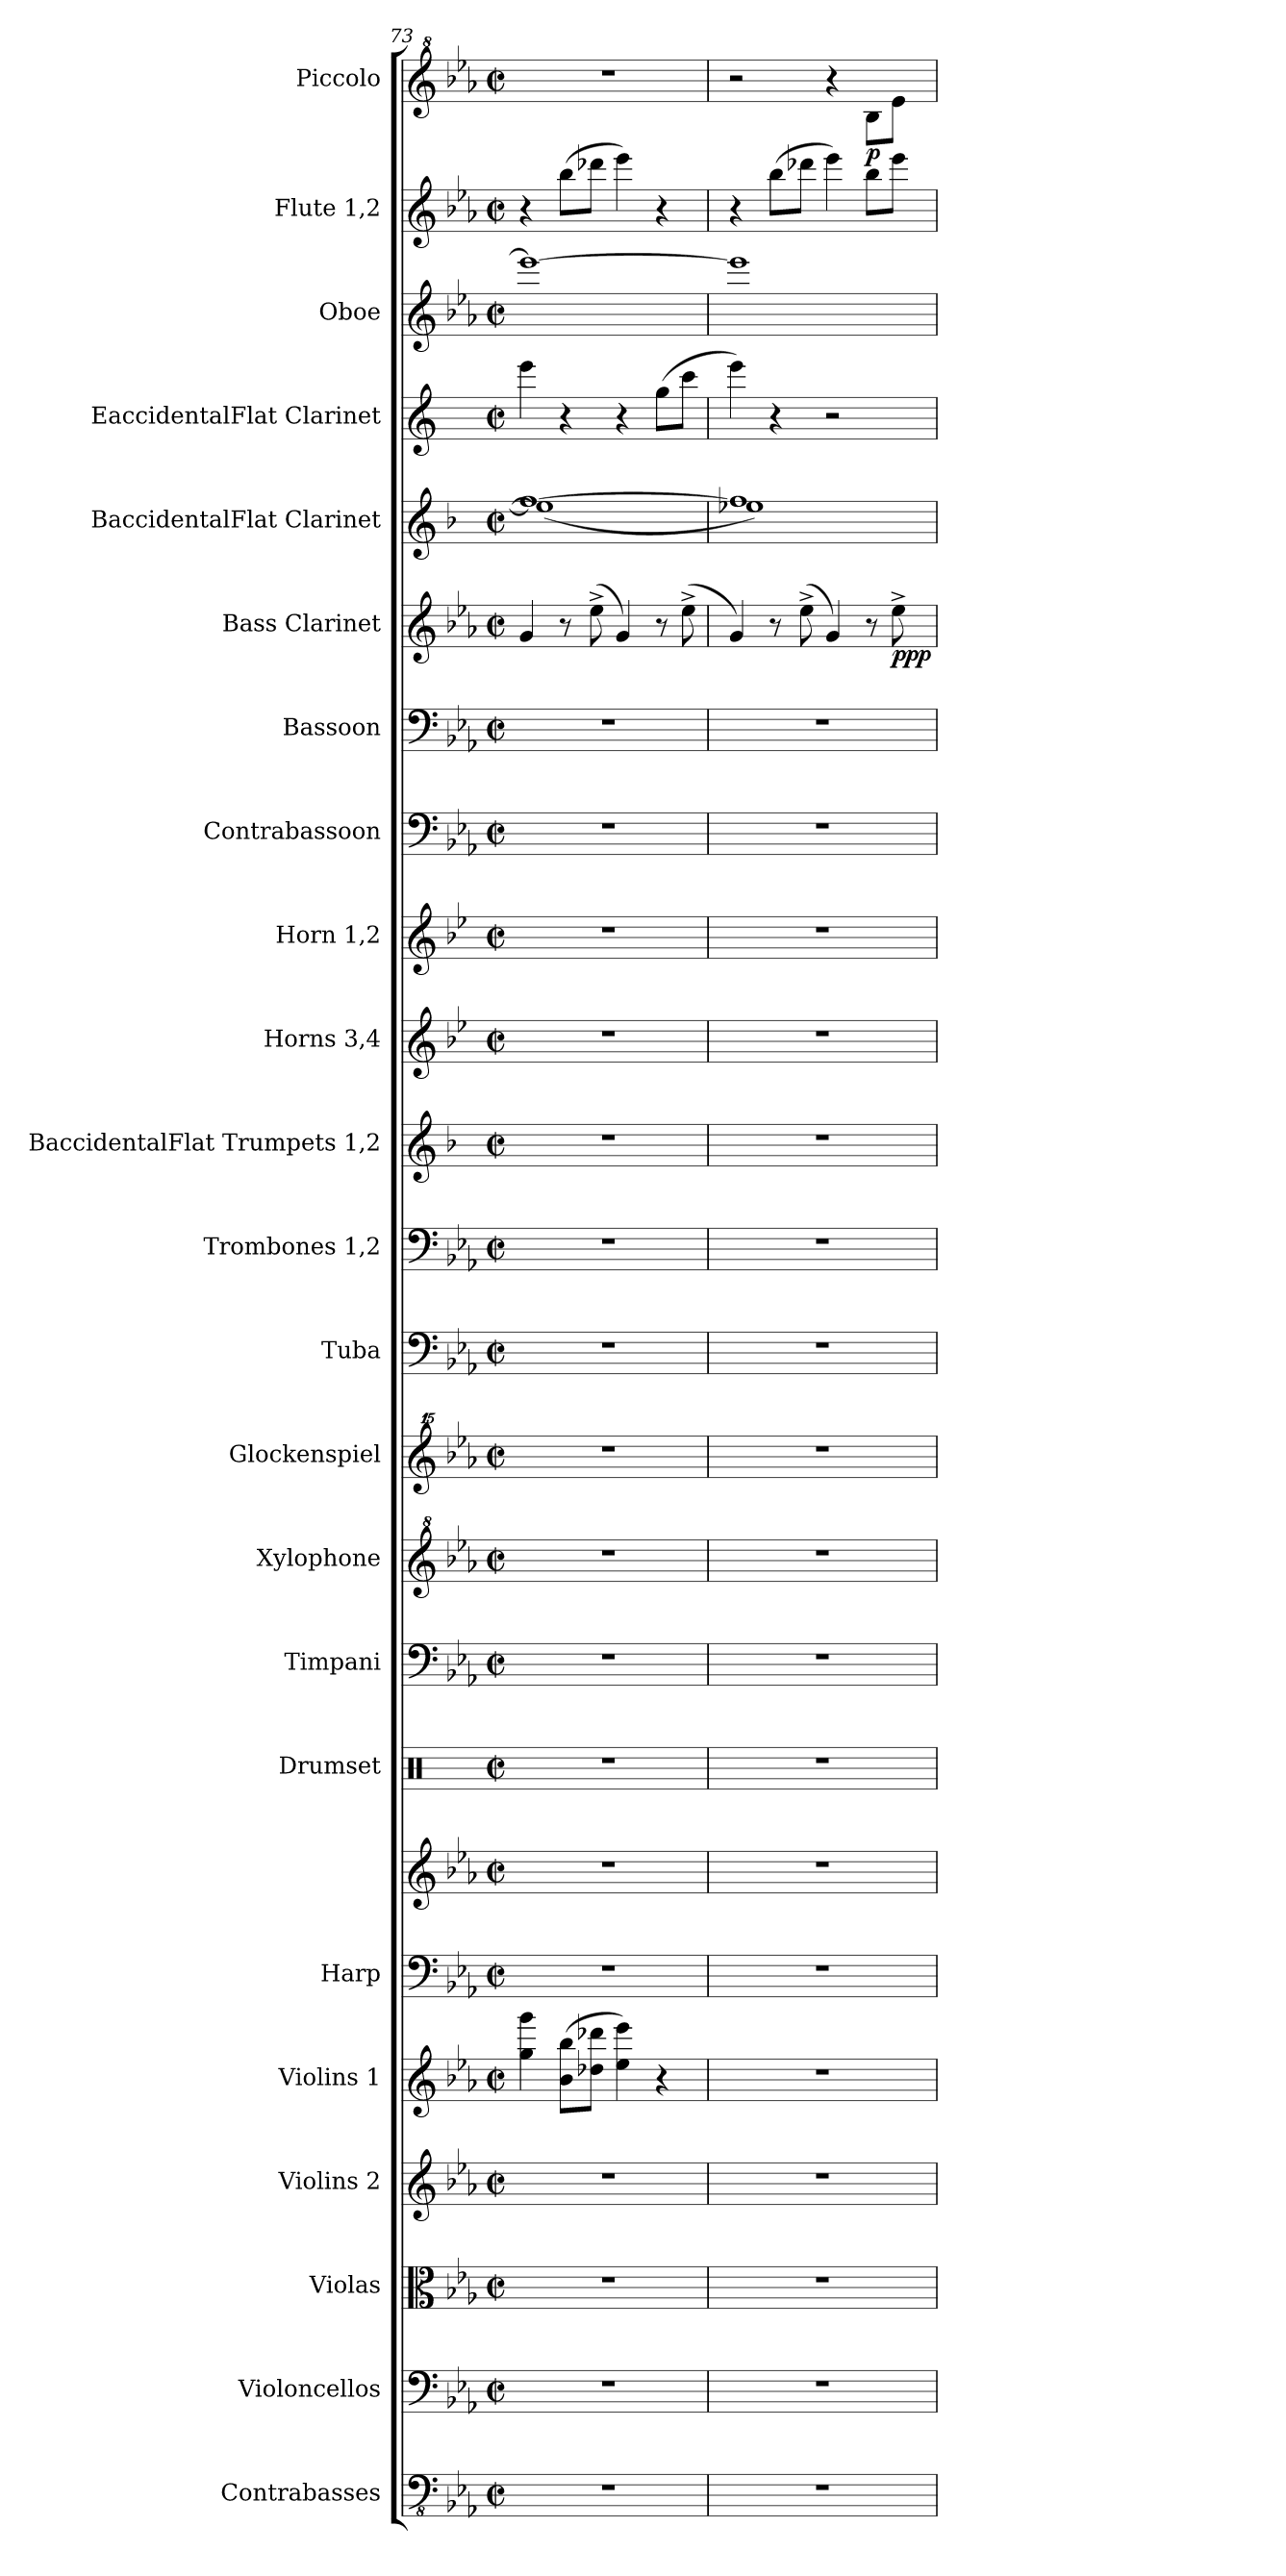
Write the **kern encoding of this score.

**kern	**kern	**kern	**kern	**kern	**kern	**kern	**kern	**kern	**kern	**kern	**kern	**kern	**kern	**kern	**kern	**kern	**kern	**kern	**dynam	**kern	**kern	**kern	**kern	**kern	**dynam
*part23	*part22	*part21	*part20	*part19	*part18	*part18	*part17	*part16	*part15	*part14	*part13	*part12	*part11	*part10	*part9	*part8	*part7	*part6	*part6	*part5	*part4	*part3	*part2	*part1	*part1
*staff24	*staff23	*staff22	*staff21	*staff20	*staff19	*staff18	*staff17	*staff16	*staff15	*staff14	*staff13	*staff12	*staff11	*staff10	*staff9	*staff8	*staff7	*staff6	*staff6	*staff5	*staff4	*staff3	*staff2	*staff1	*staff1
*I"Contrabasses	*I"Violoncellos	*I"Violas	*I"Violins 2	*I"Violins 1	*I"Harp	*	*I"Drumset	*I"Timpani	*I"Xylophone	*I"Glockenspiel	*I"Tuba	*I"Trombones 1,2	*I"BaccidentalFlat Trumpets 1,2	*I"Horns 3,4	*I"Horn 1,2	*I"Contrabassoon	*I"Bassoon	*I"Bass Clarinet	*	*I"BaccidentalFlat Clarinet	*I"EaccidentalFlat Clarinet	*I"Oboe	*I"Flute 1,2	*I"Piccolo	*
*I'Cbs.	*I'Vlcs.	*I'Vlas.	*I'Vlns. 2	*I'Vlns. 1	*I'Hrp.	*	*I'Drs.	*I'Timp.	*I'Xyl.	*I'Glk.	*I'Tu.	*I'Trbs. 1,2	*I'BaccidentalFlat Tpts. 1,2	*I'Hns. 3,4	*	*I'Cbsn.	*I'Bsn.	*I'B. Cl.	*	*I'BaccidentalFlat Cl.	*I'EaccidentalFlat Cl.	*I'Ob.	*I'Fl. 1, 2	*I'Picc.	*
!!LO:PB:g=z
*clefFv4	*clefF4	*clefC3	*clefG2	*clefG2	*clefF4	*clefG2	*clefX	*clefF4	*clefG^2	*clefG^^2	*clefF4	*clefF4	*clefG2	*clefG2	*clefG2	*clefF4	*clefF4	*clefG2	*	*clefG2	*clefG2	*clefG2	*clefG2	*clefG^2	*
*	*	*	*	*	*	*	*	*	*	*	*	*	*ITrd1c2	*ITrd4c7	*ITrd4c7	*ITrd7c12	*	*ITrd8c14	*	*ITrd1c2	*ITrd-2c-3	*	*	*ITrd-7c-12	*
*k[b-e-a-]	*k[b-e-a-]	*k[b-e-a-]	*k[b-e-a-]	*k[b-e-a-]	*k[b-e-a-]	*k[b-e-a-]	*k[]	*k[b-e-a-]	*k[b-e-a-]	*k[b-e-a-]	*k[b-e-a-]	*k[b-e-a-]	*k[b-e-a-]	*k[b-e-a-]	*k[b-e-a-]	*k[b-e-a-]	*k[b-e-a-]	*k[b-e-a-]	*	*k[b-e-a-]	*k[b-e-a-]	*k[b-e-a-]	*k[b-e-a-]	*k[b-e-a-]	*
*M4/4	*M4/4	*M4/4	*M4/4	*M4/4	*M4/4	*M4/4	*M4/4	*M4/4	*M4/4	*M4/4	*M4/4	*M4/4	*M4/4	*M4/4	*M4/4	*M4/4	*M4/4	*M4/4	*	*M4/4	*M4/4	*M4/4	*M4/4	*M4/4	*
*met(c|)	*met(c|)	*met(c|)	*met(c|)	*met(c|)	*met(c|)	*met(c|)	*met(c|)	*met(c|)	*met(c|)	*met(c|)	*met(c|)	*met(c|)	*met(c|)	*met(c|)	*met(c|)	*met(c|)	*met(c|)	*met(c|)	*	*met(c|)	*met(c|)	*met(c|)	*met(c|)	*met(c|)	*
=73	=73	=73	=73	=73	=73	=73	=73	=73	=73	=73	=73	=73	=73	=73	=73	=73	=73	=73	=73	=73	=73	=73	=73	=73	=73
*	*	*	*	*	*	*	*	*	*	*	*	*	*	*	*	*	*	*	*	*^	*	*	*	*	*
1r	1r	1r	1r	4gg\ 4ggg\	1r	1r	1r	1r	1r	1r	1r	1r	1r	1r	1r	1r	1r	4G/	.	1ee-_	(1dd-]	4ggg\	1eee-_	4r	1r	.
.	.	.	.	(8b-\ 8bb-\L	.	.	.	.	.	.	.	.	.	.	.	.	.	8r	.	.	.	4r	.	(8bb-\L	.	.
.	.	.	.	8dd-X\ 8ddd-X\J	.	.	.	.	.	.	.	.	.	.	.	.	.	(8e-^\	.	.	.	.	.	8ddd-X\J	.	.
.	.	.	.	4ee-\ 4eee-\)	.	.	.	.	.	.	.	.	.	.	.	.	.	4G/)	.	.	.	4r	.	4eee-\)	.	.
.	.	.	.	4r	.	.	.	.	.	.	.	.	.	.	.	.	.	8r	.	.	.	(8bb-\L	.	4r	.	.
.	.	.	.	.	.	.	.	.	.	.	.	.	.	.	.	.	.	(8e-^\	.	.	.	8eee-\J	.	.	.	.
=74	=74	=74	=74	=74	=74	=74	=74	=74	=74	=74	=74	=74	=74	=74	=74	=74	=74	=74	=74	=74	=74	=74	=74	=74	=74	=74
1r	1r	1r	1r	1r	1r	1r	1r	1r	1r	1r	1r	1r	1r	1r	1r	1r	1r	4G/)	.	1ee-]	1dd-X)	4ggg\)	1eee-]	4r	2r	.
.	.	.	.	.	.	.	.	.	.	.	.	.	.	.	.	.	.	8r	.	.	.	4r	.	(8bb-\L	.	.
.	.	.	.	.	.	.	.	.	.	.	.	.	.	.	.	.	.	(8e-^\	.	.	.	.	.	8ddd-X\J	.	.
.	.	.	.	.	.	.	.	.	.	.	.	.	.	.	.	.	.	4G/)	.	.	.	2r	.	4eee-\)	4r	.
!	!	!	!	!	!	!	!	!	!	!	!	!	!	!	!	!	!	!	!	!	!	!	!	!	!	!LO:DY:b
.	.	.	.	.	.	.	.	.	.	.	.	.	.	.	.	.	.	8r	.	.	.	.	.	8bb-\L	8bb-\L	p
!	!	!	!	!	!	!	!	!	!	!	!	!	!	!	!	!	!	!	!LO:DY:b	!	!	!	!	!	!	!
.	.	.	.	.	.	.	.	.	.	.	.	.	.	.	.	.	.	8e-^\	ppp	.	.	.	.	8eee-\J	8eee-\J	.
*	*	*	*	*	*	*	*	*	*	*	*	*	*	*	*	*	*	*	*	*v	*v	*	*	*	*	*
=	=	=	=	=	=	=	=	=	=	=	=	=	=	=	=	=	=	=	=	=	=	=	=	=	=
*-	*-	*-	*-	*-	*-	*-	*-	*-	*-	*-	*-	*-	*-	*-	*-	*-	*-	*-	*-	*-	*-	*-	*-	*-	*-
